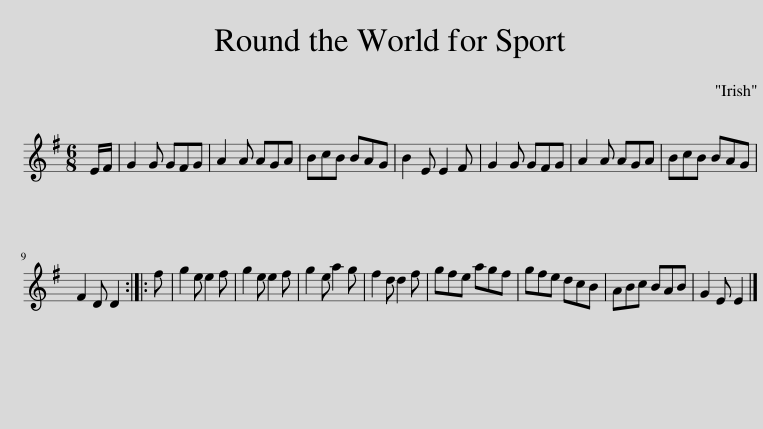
X:1
L:1/8
M:6/8
I:linebreak $
K:Emin
V:1 treble
V:1
 E/F/ | G2 G GFG | A2 A AGA | BcB BAG | B2 E E2 F | %5
 G2 G GFG | A2 A AGA | BcB BAG |$ F2 D D2 :: f | %10
 g2 e e2 f | g2 e e2 f | g2 e a2 g | f2 d d2 f | gfe agf | %15
 gfe dcB | ABc BAB | G2 E E2 |] %18
